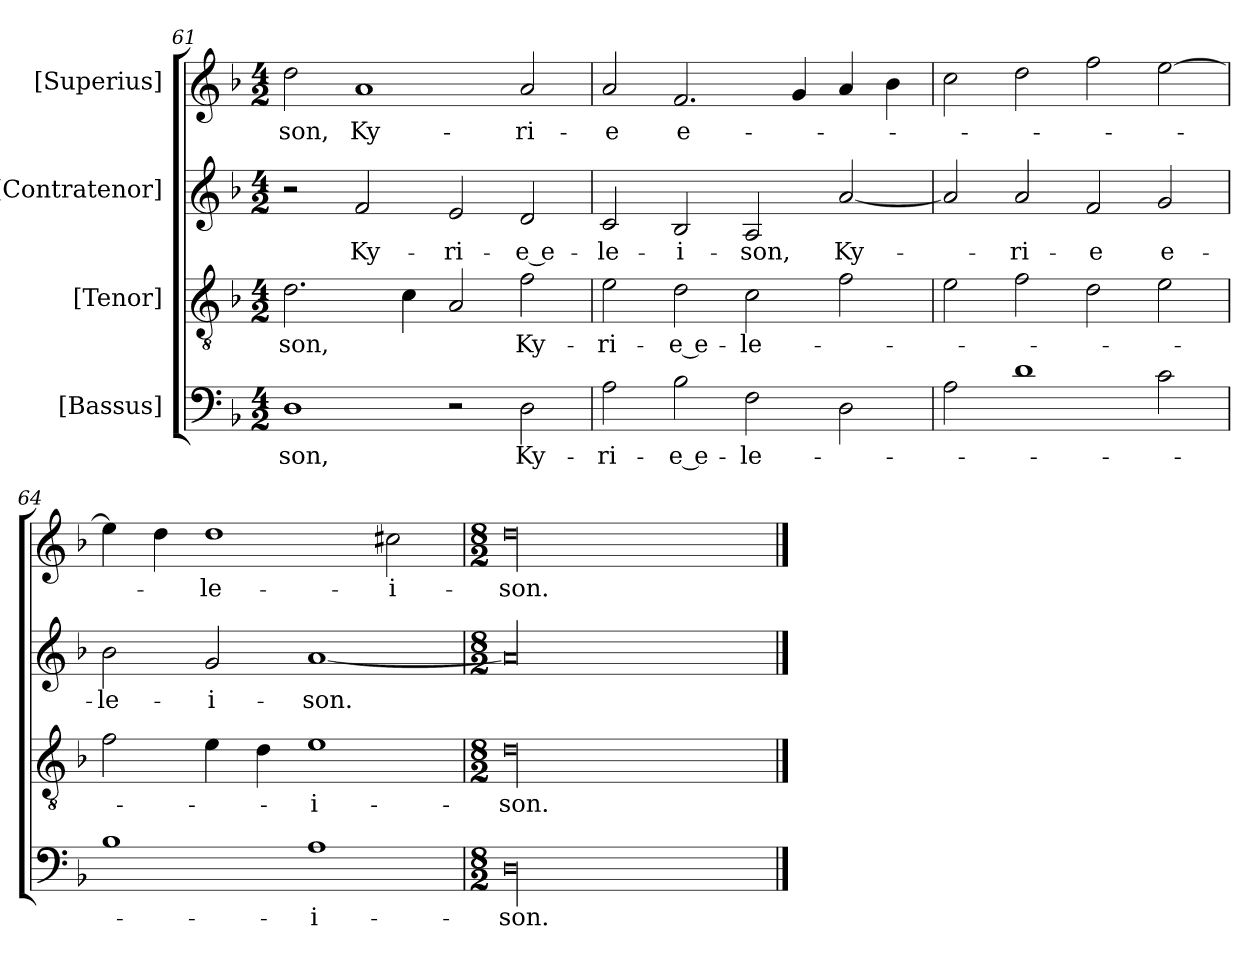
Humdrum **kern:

**kern	**text	**kern	**text	**kern	**text	**kern	**text
*part4	*part4	*part3	*part3	*part2	*part2	*part1	*part1
*staff4	*staff4	*staff3	*staff3	*staff2	*staff2	*staff1	*staff1
*I"[Bassus]	*	*I"[Tenor]	*	*I"[Contratenor]	*	*I"[Superius]	*
*clefF4	*	*clefGv2	*	*clefG2	*	*clefG2	*
*k[b-]	*	*k[b-]	*	*k[b-]	*	*k[b-]	*
*M4/2	*	*M4/2	*	*M4/2	*	*M4/2	*
=61	=61	=61	=61	=61	=61	=61	=61
1D\	-son,	2.d\	-son,	2r	.	2dd\	-son,
.	.	.	.	2f/	Ky-	1a/	Ky-
.	.	4c\	.	.	.	.	.
2r	.	2A/	.	2e/	-ri-	.	.
2D\	Ky-	2f\	Ky-	2d/	-e e-	2a/	-ri-
=62	=62	=62	=62	=62	=62	=62	=62
2A\	-ri-	2e\	-ri-	2c/	-le-	2a/	-e
2B-\	-e e-	2d\	-e e-	2B-/	-i-	2.f/	e-
2F\	-le-	2c\	-le-	2A/	-son,	.	.
.	.	.	.	.	.	4g/	.
2D\	.	2f\	.	[2a/	Ky-	4a/	.
.	.	.	.	.	.	4b-\	.
=63	=63	=63	=63	=63	=63	=63	=63
2A\	.	2e\	.	2a/]	.	2cc\	.
1d\	.	2f\	.	2a/	-ri-	2dd\	.
.	.	2d\	.	2f/	-e	2ff\	.
2c\	.	2e\	.	2g/	e-	[2ee\	.
=64	=64	=64	=64	=64	=64	=64	=64
1B-\	.	2f\	.	2b-\	-le-	4ee\]	.
.	.	.	.	.	.	4dd\	.
.	.	4e\	.	2g/	-i-	1dd\	-le-
.	.	4d\	.	.	.	.	.
1A\	-i-	1e\	-i-	[1a/	-son.	.	.
.	.	.	.	.	.	2cc#X\	-i-
=65	=65	=65	=65	=65	=65	=65	=65
*M8/2	*	*M8/2	*	*M8/2	*	*M8/2	*
00D\	-son.	00d\	-son.	00a/]	.	00dd\	-son.
==	==	==	==	==	==	==	==
*-	*-	*-	*-	*-	*-	*-	*-
